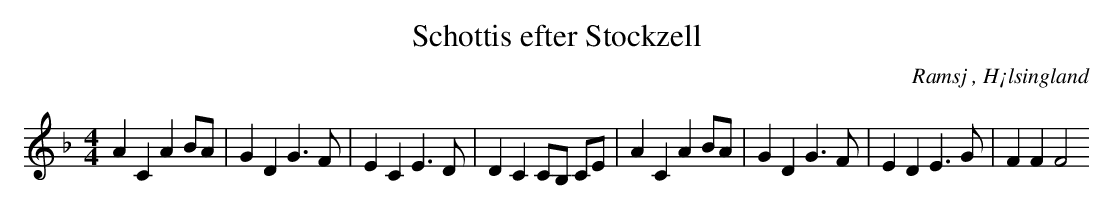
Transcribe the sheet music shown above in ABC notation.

X:1
T: Schottis efter Stockzell
O: Ramsj , H¡lsingland
M: 4/4
L: 1/8
K: F
A2 C2 A2 BA|G2 D2 G2>F2|E2 C2 E2>D2|D2 C2 CB, CE|A2 C2 A2 BA|G2 D2 G2>F2|E2 D2 E2>G2|F2 F2 F4
